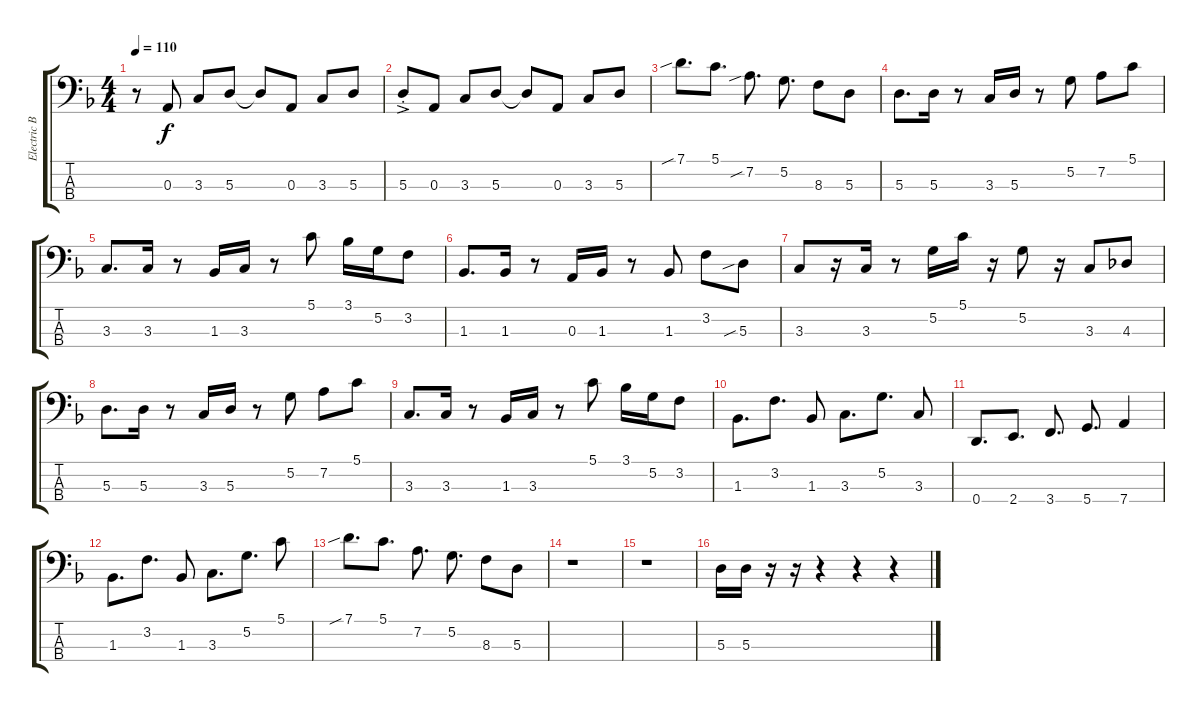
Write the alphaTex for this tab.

\track ("Electric Bass" "Electric B") {instrument electricbassfinger}
\staff {score tabs}
\tuning (G2 D2 A1 D1) {hide}
\ts (4 4)
\tempo 110
\clef f4
\ks dminor
r.8{dy f} 0.3.8 3.3.8 5.3.8 5.3{t}.8 0.3.8 3.3.8 5.3.8 |
5.3{ac st}.8 0.3.8 3.3.8 5.3.8 5.3{t}.8 0.3.8 3.3.8 5.3.8 |
7.1{sib}.8{d} 5.1.8{d} 7.2{sib}.8{d} 5.2.8{d} 8.3.8 5.3.8 |
5.3.8{d} 5.3.16 r.8 3.3.16 5.3.16 r.8 5.2.8 7.2.8 5.1.8 |
3.3.8{d} 3.3.16 r.8 1.3.16 3.3.16 r.8 5.1.8 3.1.16 5.2.16 3.2.8 |
1.3.8{d} 1.3.16 r.8 0.3.16 1.3.16 r.8 1.3.8 3.2.8 5.3{sib}.8 |
3.3.8 r.16 3.3.16 r.8 5.2.16 5.1.16 r.16 5.2.8 r.16 3.3.8 4.3.8 |
5.3.8{d} 5.3.16 r.8 3.3.16 5.3.16 r.8 5.2.8 7.2.8 5.1.8 |
3.3.8{d} 3.3.16 r.8 1.3.16 3.3.16 r.8 5.1.8 3.1.16 5.2.16 3.2.8 |
1.3.8{d} 3.2.8{d} 1.3.8 3.3.8{d} 5.2.8{d} 3.3.8 |
0.4.8{d} 2.4.8{d} 3.4.8{d} 5.4.8{d} 7.4.4 |
1.3.8{d} 3.2.8{d} 1.3.8 3.3.8{d} 5.2.8{d} 5.1.8 |
7.1{sib}.8{d} 5.1.8{d} 7.2.8{d} 5.2.8{d} 8.3.8 5.3.8 |
r.1 |
r.1 |
5.3.16 5.3.16 r.16 r.16 r.4 r.4 r.4
